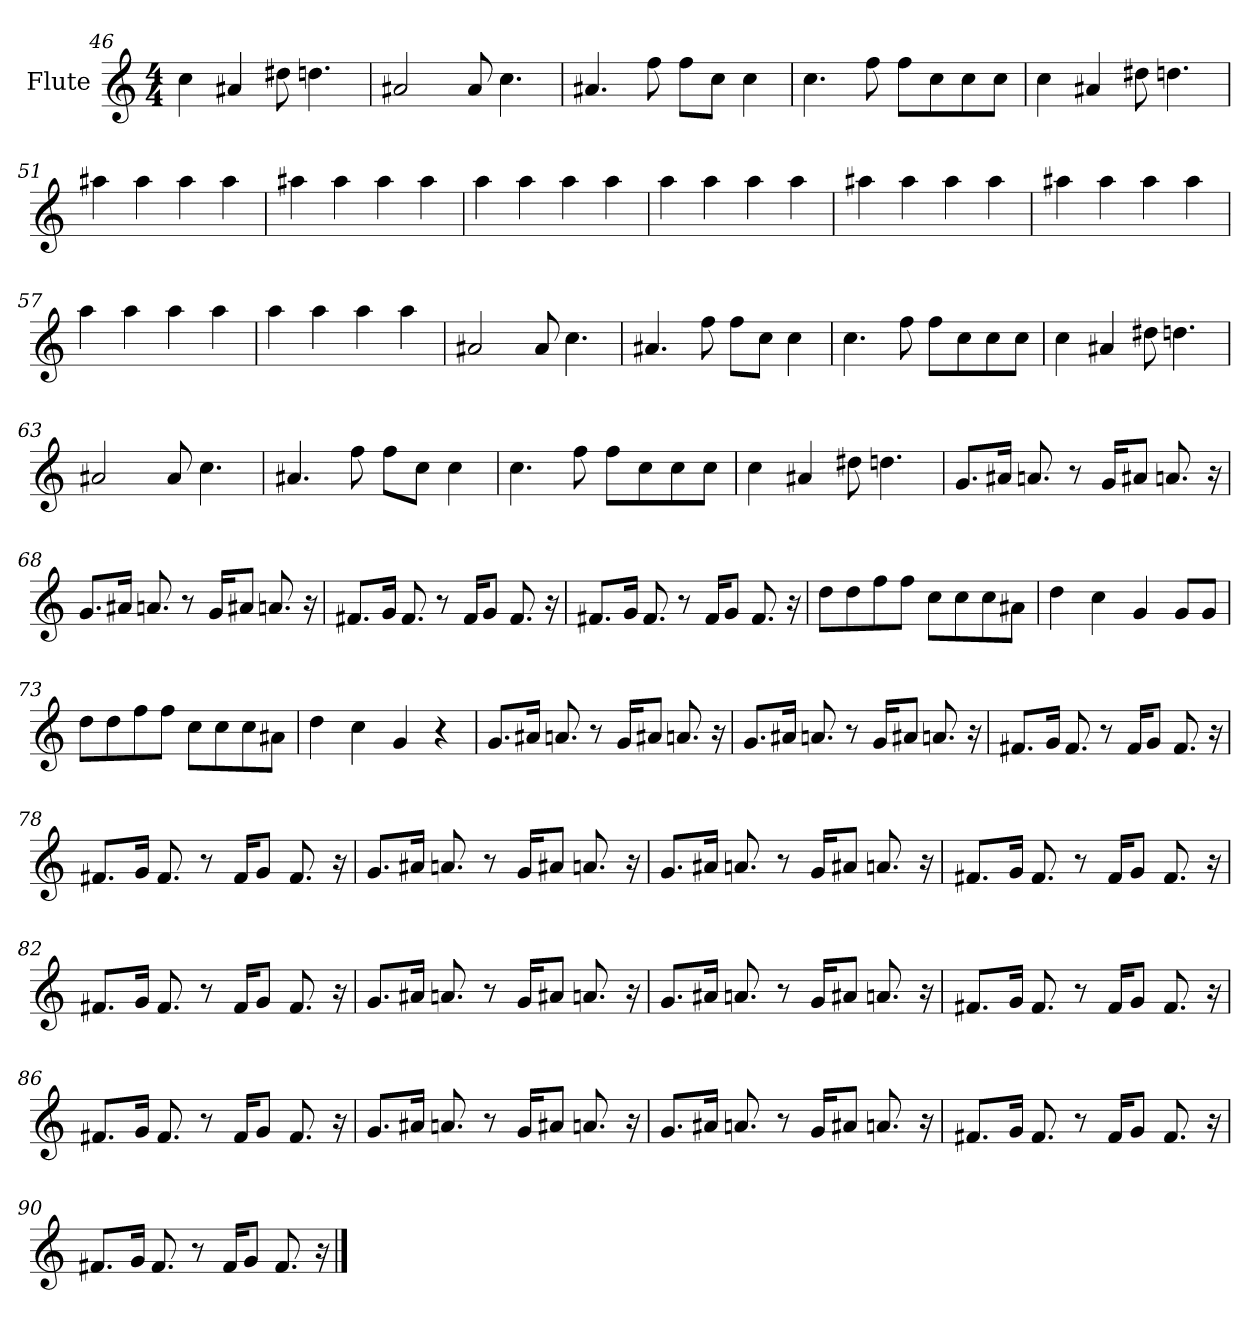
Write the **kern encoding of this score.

**kern
*part1
*staff1
*I"Flute
*I'Fl.
!!LO:LB:g=z
*clefG2
*k[]
*M4/4
=46
4cc\
4a#X/
8dd#X\
4.ddn\
=47
2a#X/
8a#/
4.cc\
=48
4.a#X/
8ff\
8ff\L
8cc\J
4cc\
=49
4.cc\
8ff\
8ff\L
8cc\
8cc\
8cc\J
=50
4cc\
4a#X/
8dd#X\
4.ddn\
=51
4aa#X\
4aa#\
4aa#\
4aa#\
=52
4aa#X\
4aa#\
4aa#\
4aa#\
!!LO:LB:g=z
=53
4aa\
4aa\
4aa\
4aa\
=54
4aa\
4aa\
4aa\
4aa\
=55
4aa#X\
4aa#\
4aa#\
4aa#\
=56
4aa#X\
4aa#\
4aa#\
4aa#\
=57
4aa\
4aa\
4aa\
4aa\
=58
4aa\
4aa\
4aa\
4aa\
=59
2a#X/
8a#/
4.cc\
=60
4.a#X/
8ff\
8ff\L
8cc\J
4cc\
!!LO:PB:g=z
=61
4.cc\
8ff\
8ff\L
8cc\
8cc\
8cc\J
=62
4cc\
4a#X/
8dd#X\
4.ddn\
=63
2a#X/
8a#/
4.cc\
=64
4.a#X/
8ff\
8ff\L
8cc\J
4cc\
=65
4.cc\
8ff\
8ff\L
8cc\
8cc\
8cc\J
=66
4cc\
4a#X/
8dd#X\
4.ddn\
!!LO:LB:g=z
=67
8.g/L
16a#X/Jk
8.an/
8r
16g/KL
8a#X/J
8.an/
16r
=68
8.g/L
16a#X/Jk
8.an/
8r
16g/KL
8a#X/J
8.an/
16r
=69
8.f#X/L
16g/Jk
8.f#/
8r
16f#/KL
8g/J
8.f#/
16r
=70
8.f#X/L
16g/Jk
8.f#/
8r
16f#/KL
8g/J
8.f#/
16r
!!LO:LB:g=z
=71
8dd\L
8dd\
8ff\
8ff\J
8cc\L
8cc\
8cc\
8a#X\J
=72
4dd\
4cc\
4g/
8g/L
8g/J
=73
8dd\L
8dd\
8ff\
8ff\J
8cc\L
8cc\
8cc\
8a#X\J
=74
4dd\
4cc\
4g/
4r
=75
8.g/L
16a#X/Jk
8.an/
8r
16g/KL
8a#X/J
8.an/
16r
!!LO:LB:g=z
=76
8.g/L
16a#X/Jk
8.an/
8r
16g/KL
8a#X/J
8.an/
16r
=77
8.f#X/L
16g/Jk
8.f#/
8r
16f#/KL
8g/J
8.f#/
16r
=78
8.f#X/L
16g/Jk
8.f#/
8r
16f#/KL
8g/J
8.f#/
16r
=79
8.g/L
16a#X/Jk
8.an/
8r
16g/KL
8a#X/J
8.an/
16r
!!LO:LB:g=z
=80
8.g/L
16a#X/Jk
8.an/
8r
16g/KL
8a#X/J
8.an/
16r
=81
8.f#X/L
16g/Jk
8.f#/
8r
16f#/KL
8g/J
8.f#/
16r
=82
8.f#X/L
16g/Jk
8.f#/
8r
16f#/KL
8g/J
8.f#/
16r
=83
8.g/L
16a#X/Jk
8.an/
8r
16g/KL
8a#X/J
8.an/
16r
!!LO:LB:g=z
=84
8.g/L
16a#X/Jk
8.an/
8r
16g/KL
8a#X/J
8.an/
16r
=85
8.f#X/L
16g/Jk
8.f#/
8r
16f#/KL
8g/J
8.f#/
16r
=86
8.f#X/L
16g/Jk
8.f#/
8r
16f#/KL
8g/J
8.f#/
16r
=87
8.g/L
16a#X/Jk
8.an/
8r
16g/KL
8a#X/J
8.an/
16r
!!LO:LB:g=z
=88
8.g/L
16a#X/Jk
8.an/
8r
16g/KL
8a#X/J
8.an/
16r
=89
8.f#X/L
16g/Jk
8.f#/
8r
16f#/KL
8g/J
8.f#/
16r
=90
8.f#X/L
16g/Jk
8.f#/
8r
16f#/KL
8g/J
8.f#/
16r
==
*-
